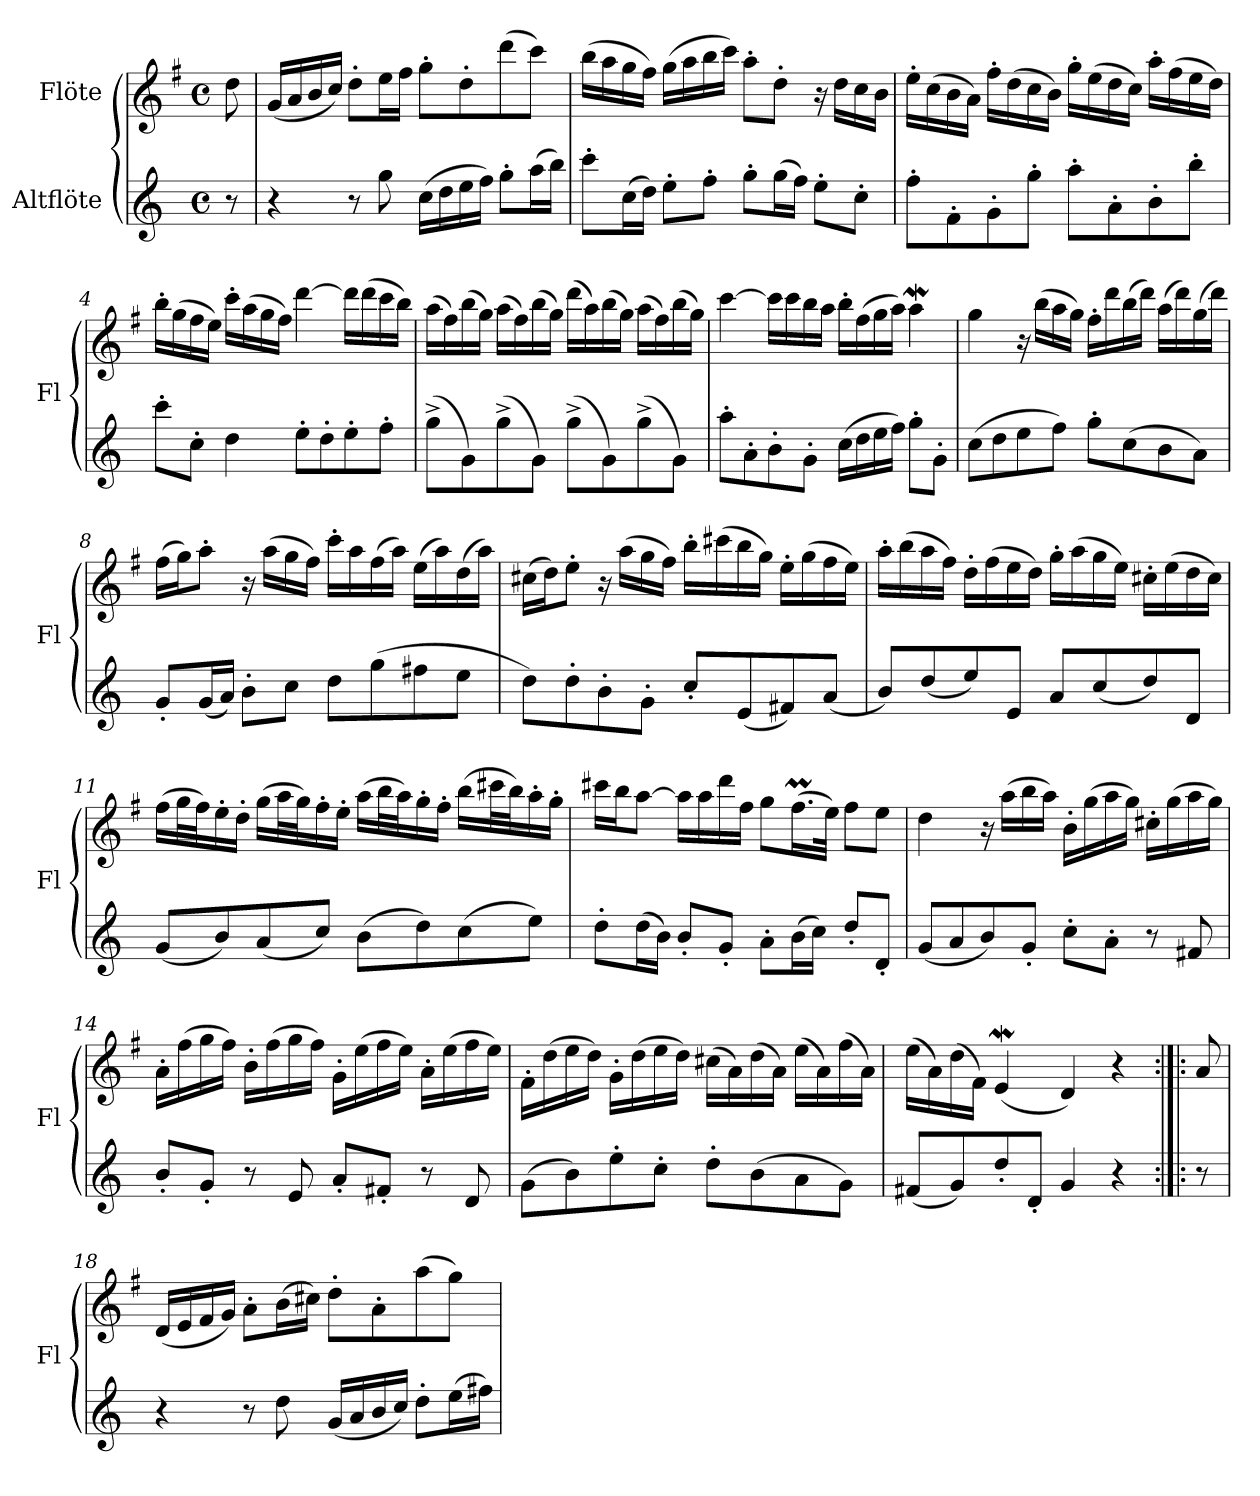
**kern	**kern
*part2	*part1
*staff2	*staff1
*I"Altflöte	*I"Flöte
*I'Fl	*I'Fl
*clefG2	*clefG2
*ITrd3c5	*
*k[f#]	*k[f#]
*M4/4	*M4/4
*met(c)	*met(c)
*MM110	*MM110
=	=
8r	8dd\
=1	=1
4r	(<16g/LL
.	16a/
.	16b/
.	16cc/JJ)
8r	8dd'\L
8dd\	16ee\L
.	16ff#\JJ
(>16g\LL	8gg'\L
16a\	.
16b\	8dd'\
16cc\JJ)	.
8dd'\L	(>8ddd\
(>16ee\L	8ccc\J)
16ff#\JJ)	.
=2	=2
8gg'\L	(>16bb\LL
.	16aa\
(>16g\L	16gg\
16a\JJ)	16ff#\JJ)
8b'\L	(>16gg\LL
.	16aa\
8cc'\J	16bb\
.	16ccc\JJ)
8dd'\L	8aa'\L
(>16dd\L	8dd'\J
16cc\JJ)	.
8b'\L	16r
.	16dd\LL
8g'\J	16cc\
.	16b\JJ
!!LO:LB:g=z
=3	=3
8cc'\L	16ee'\LL
.	(>16cc\
8c'\	16b\
.	16a\JJ)
8d'\	16ff#'\LL
.	(>16dd\
8dd'\J	16cc\
.	16b\JJ)
8ee'\L	16gg'\LL
.	(>16ee\
8e'\	16dd\
.	16cc\JJ)
8f#'\	16aa'\LL
.	(>16ff#\
8ff#'\J	16ee\
.	16dd\JJ)
=4	=4
8gg'\L	16bb'\LL
.	(>16gg\
8g'\J	16ff#\
.	16ee\JJ)
4a\	16ccc'\LL
.	(>16aa\
.	16gg\
.	16ff#\JJ)
8b'\L	[4ddd\
8a'\	.
8b'\	16ddd\LL]
.	(>16ddd\
8cc'\J	16ccc\
.	16bb\JJ)
!!LO:LB:g=z
=5	=5
(>8dd^\L	(>16aa\LL
.	16ff#\)
8d\)	(>16bb\
.	16gg\JJ)
(>8dd^\	(>16aa\LL
.	16ff#\)
8d\J)	(>16bb\
.	16gg\JJ)
(>8dd^\L	(>16ddd\LL
.	16aa\)
8d\)	(>16bb\
.	16gg\JJ)
(>8dd^\	(>16aa\LL
.	16ff#\)
8d\J)	(>16bb\
.	16gg\JJ)
=6	=6
8ee'\L	[4ccc\
8e'\	.
8f#'\	16ccc\LL]
.	16ccc\
8d'\J	16bb\
.	16aa\JJ
(>16g\LL	16bb'\LL
16a\	(>16ff#\
16b\	16gg\
16cc\JJ)	16aa\JJ)
8dd'\L	4aaW\
8d'\J	.
!!LO:LB:g=z
=7	=7
(>8g\L	4gg\
8a\	.
8b\	16r
.	(>16bb\LL
8cc\J)	16aa\
.	16gg\JJ)
8dd'\L	16ff#'\LL
.	16ddd\
(>8g\	(>16bb\
.	16ddd\JJ)
8f#\	(>16aa\LL
.	16ddd\)
8e\J)	(>16gg\
.	16ddd\JJ)
=8	=8
8d'/L	(>16ff#\LL
.	16gg\J)
(<16d/L	8aa'\J
16e/JJ)	.
8f#'\L	16r
.	(>16aa\LL
8g\J	16gg\
.	16ff#\JJ)
8a\L	16ccc'\LL
.	16aa\
(>8dd\	(>16ff#\
.	16aa\JJ)
8cc#X\	(>16ee\LL
.	16aa\)
8b\J	(>16dd\
.	16aa\JJ)
!!LO:LB:g=z
=9	=9
8a\L)	(>16cc#X\LL
.	16dd\J)
8a'\	8ee'\J
8f#'\	16r
.	(>16aa\LL
8d'\J	16gg\
.	16ff#\JJ)
8g'/L	16bb'\LL
.	(>16ccc#X\
(<8B/	16bb\
.	16gg\JJ)
8c#X/)	16ee'\LL
.	(>16gg\
(<8e/J	16ff#\
.	16ee\JJ)
=10	=10
8f#/L)	16aa'\LL
.	(>16bb\
(<8a/	16aa\
.	16ff#\JJ)
8b/)	16dd'\LL
.	(>16ff#\
8B/J	16ee\
.	16dd\JJ)
8e/L	16gg'\LL
.	(>16aa\
(<8g/	16gg\
.	16ee\JJ)
8a/)	16cc#X'\LL
.	(>16ee\
8A/J	16dd\
.	16cc#\JJ)
!!LO:LB:g=z
=11	=11
(<8d/L	(>16ff#\LL
.	32gg\L
.	32ff#\J)
8f#/)	16ee'\
.	16dd'\JJ
(<8e/	(>16gg\LL
.	32aa\L
.	32gg\J)
8g/J)	16ff#'\
.	16ee'\JJ
(>8f#\L	(>16aa\LL
.	32bb\L
.	32aa\J)
8a\)	16gg'\
.	16ff#'\JJ
(>8g\	(>16bb\LL
.	32ccc#X\L
.	32bb\J)
8b\J)	16aa'\
.	16gg'\JJ
=12	=12
8a'\L	16ccc#X\LL
.	16bb\J
(>16a\L	[8aa\J
16f#\JJ)	.
8f#'/L	16aa\LL]
.	16aa\
8d'/J	16ddd\
.	16ff#\JJ
8e'\L	8gg\L
(>16f#\L	(>16.ff#m\L
16g\JJ)	.
.	32ee\JJk)
8a'/L	8ff#\L
8A'/J	8ee\J
!!LO:PB:g=z
=13	=13
(<8d/L	4dd\
8e/	.
8f#/)	16r
.	(>16aa\LL
8d'/J	16bb\
.	16aa\JJ)
8g'\L	16b'\LL
.	(>16gg\
8e'\J	16aa\
.	16gg\JJ)
8r	16cc#X'\LL
.	(>16gg\
8c#X/	16aa\
.	16gg\JJ)
=14	=14
8f#'/L	16a'\LL
.	(>16ff#\
8d'/J	16gg\
.	16ff#\JJ)
8r	16b'\LL
.	(>16ff#\
8B/	16gg\
.	16ff#\JJ)
8e'/L	16g'\LL
.	(>16ee\
8c#X'/J	16ff#\
.	16ee\JJ)
8r	16a'\LL
.	(>16ee\
8A/	16ff#\
.	16ee\JJ)
=15	=15
(>8d\L	16f#'\LL
.	(>16dd\
8f#\)	16ee\
.	16dd\JJ)
8b'\	16g'\LL
.	(>16dd\
8g'\J	16ee\
.	16dd\JJ)
8a'\L	(>16cc#X\LL
.	16a\)
(>8f#\	(>16dd\
.	16a\JJ)
8e\	(>16ee\LL
.	16a\)
8d\J)	(>16ff#\
.	16a\JJ)
!!LO:LB:g=z
=16	=16
(<8c#X/L	(>16ee\LL
.	16a\)
8d/)	(>16dd\
.	16f#\JJ)
8a'/	(<4eW/
8A'/J	.
4d/	4d/)
4r	4r
=17:|!|:	=17:|!|:
8r	8a/
=18	=18
4r	(<16d/LL
.	16e/
.	16f#/
.	16g/JJ)
8r	8a'\L
8a\	(>16b\L
.	16cc#X\JJ)
(<16d/LL	8dd'\L
16e/	.
16f#/	8a'\
16g/JJ)	.
8a'\L	(>8aa\
(>16b\L	8gg\J)
16cc#X\JJ)	.
=	=
*-	*-
